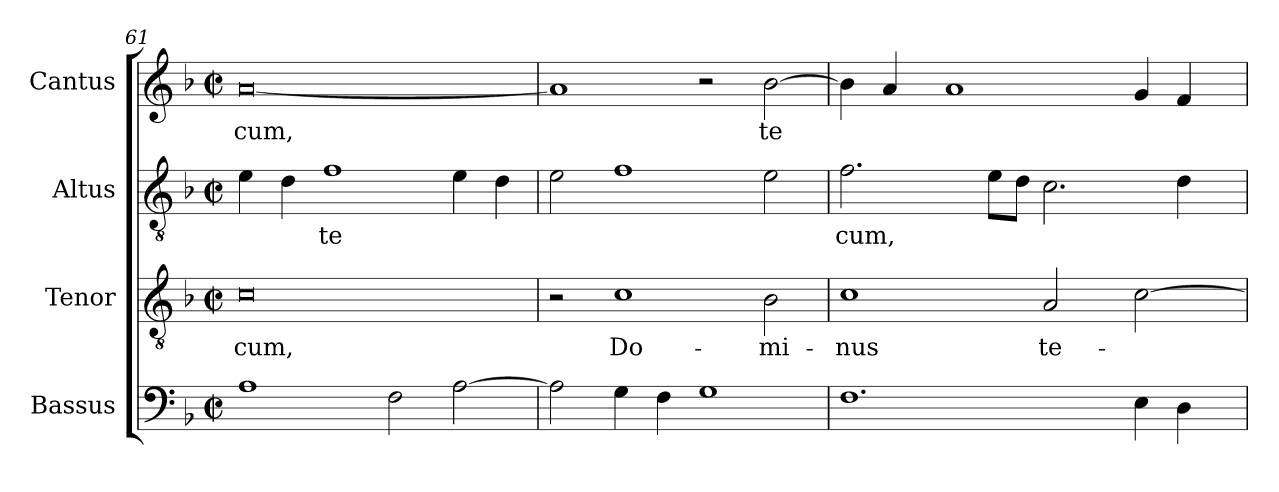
**kern	**kern	**text	**kern	**text	**kern	**text
*part4	*part3	*part3	*part2	*part2	*part1	*part1
*staff4	*staff3	*staff3	*staff2	*staff2	*staff1	*staff1
*I"Bassus	*I"Tenor	*	*I"Altus	*	*I"Cantus	*
*clefF4	*clefGv2	*	*clefGv2	*	*clefG2	*
*k[b-]	*k[b-]	*	*k[b-]	*	*k[b-]	*
*F:	*F:	*	*F:	*	*F:	*
*M2/2	*M2/2	*	*M2/2	*	*M2/2	*
*met(c|)	*met(c|)	*	*met(c|)	*	*met(c|)	*
=61	=61	=61	=61	=61	=61	=61
!	!	!LO:LY:b:cj	!	!	!	!LO:LY:b
1A	0c	-cum,	4e\	.	[<0a	cum,
.	.	.	4d\	.	.	.
!	!	!	!	!LO:LY:b:cj	!	!
.	.	.	1f	te	.	.
2F\	.	.	.	.	.	.
[>2A\	.	.	4e\	.	.	.
.	.	.	4d\	.	.	.
=62	=62	=62	=62	=62	=62	=62
2A\]	2r	.	2e\	.	1a]	.
!	!	!LO:LY:b:cj	!	!	!	!
4G\	1c	Do-	1f	.	.	.
4F\	.	.	.	.	.	.
1G	.	.	.	.	2r	.
!	!	!LO:LY:b:cj	!	!	!	!LO:LY:b:cj
.	2B-\	-mi-	2e\	.	[>2b-\	te
!!LO:LB:g=z
=63	=63	=63	=63	=63	=63	=63
!	!	!LO:LY:b:cj	!	!LO:LY:b	!	!
*^	*	*	*	*	*^	*
1.F	4.ryy	1c	-nus	2.f\	cum,	4b-\]	4ryy	.
.	.	.	.	.	.	4a/	16.ryy	.
.	.	.	.	.	.	.	1ryy	.
.	1ryy	.	.	.	.	.	.	.
.	.	.	.	.	.	1a	.	.
.	.	.	.	8e\L	.	.	.	.
.	.	.	.	8d\J	.	.	.	.
!	!	!	!LO:LY:b:cj	!	!	!	!	!
.	.	2A/	te-	2.c\	.	.	.	.
.	.	.	.	.	.	.	2ryy	.
.	2ryy	.	.	.	.	.	.	.
4E\	.	[>2c\	.	.	.	4g/	.	.
4D\	.	.	.	4d\	.	4f/	.	.
.	.	.	.	.	.	.	8ryy	.
.	8ryy	.	.	.	.	.	.	.
.	.	.	.	.	.	.	32ryy	.
*v	*v	*	*	*	*	*v	*v	*
=	=	=	=	=	=	=
*-	*-	*-	*-	*-	*-	*-
